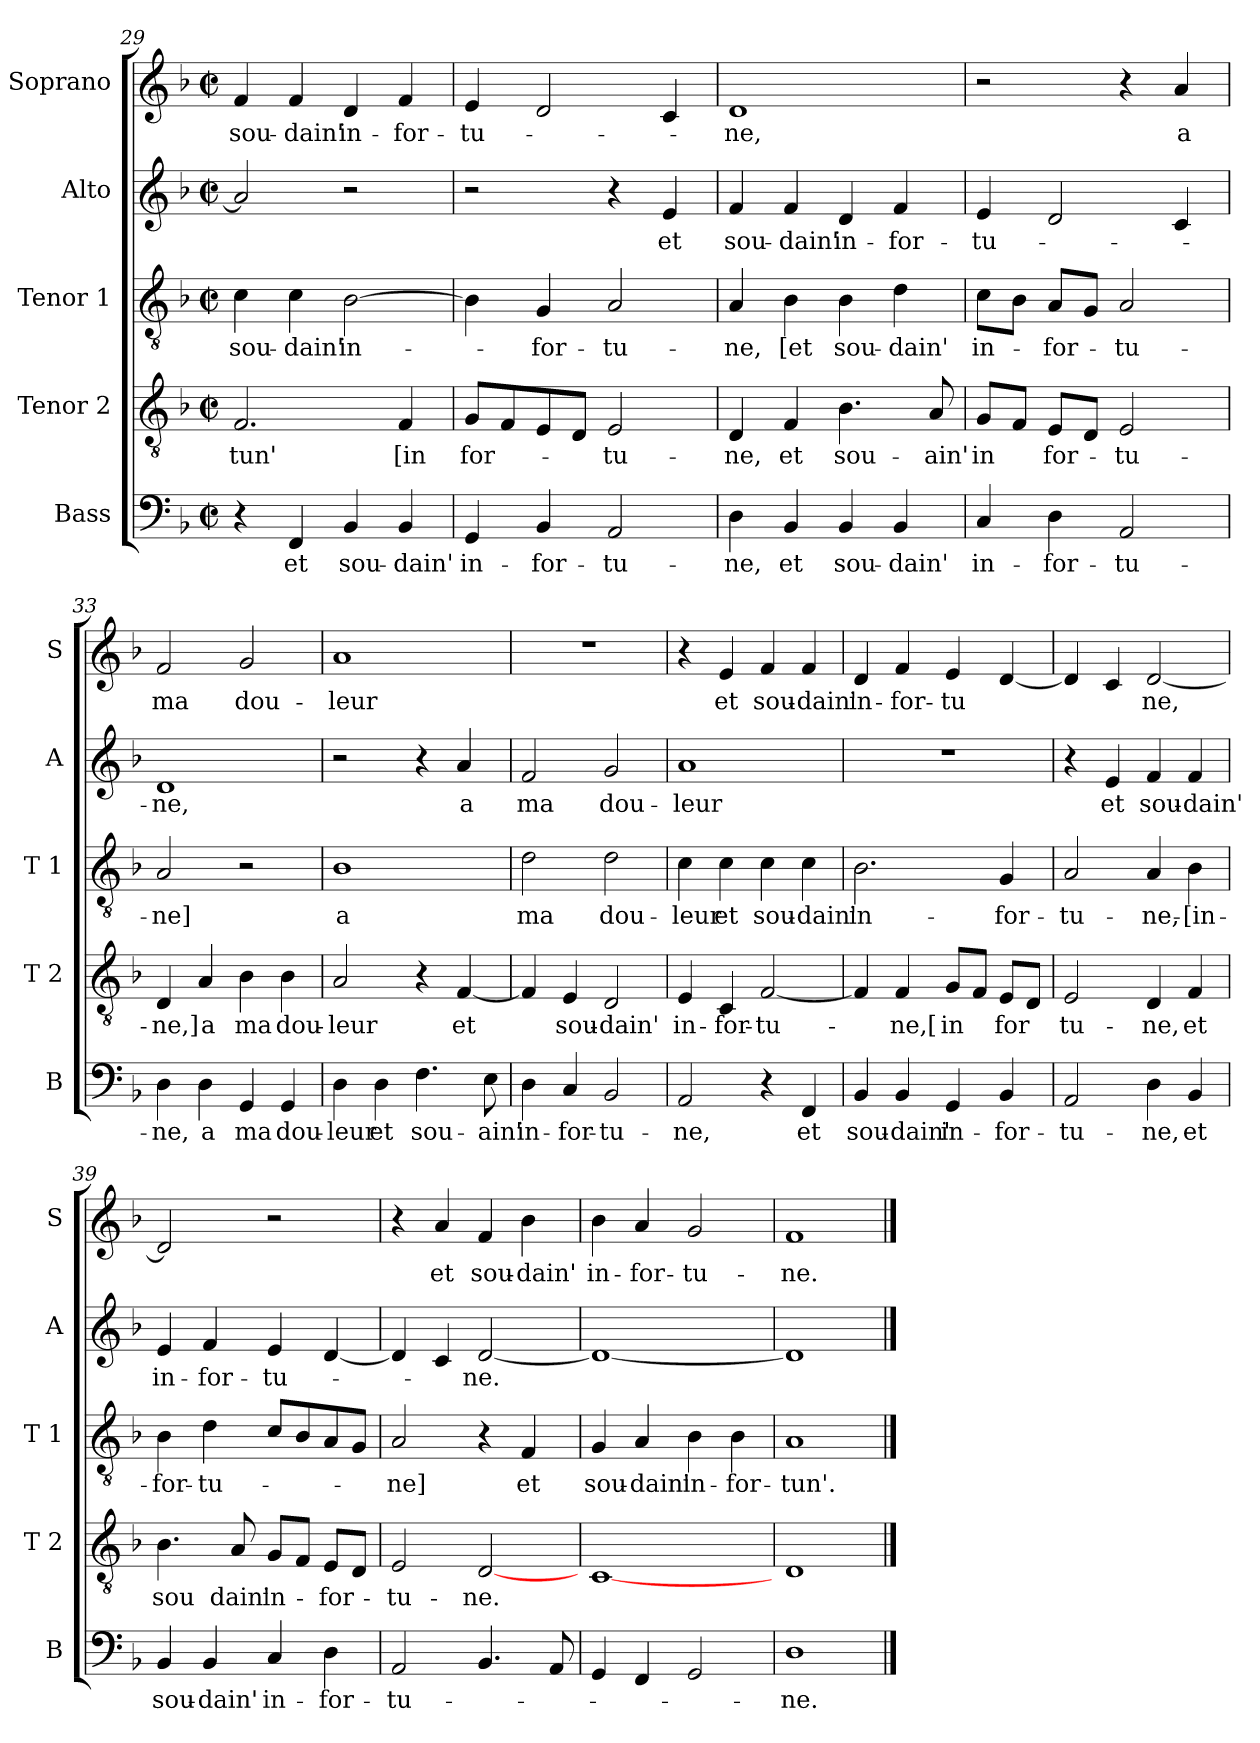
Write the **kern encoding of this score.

**kern	**text	**kern	**text	**kern	**text	**kern	**text	**kern	**text
*part5	*part5	*part4	*part4	*part3	*part3	*part2	*part2	*part1	*part1
*staff5	*staff5	*staff4	*staff4	*staff3	*staff3	*staff2	*staff2	*staff1	*staff1
*I"Bass	*	*I"Tenor 2	*	*I"Tenor 1	*	*I"Alto	*	*I"Soprano	*
*I'B	*	*I'T 2	*	*I'T 1	*	*I'A	*	*I'S	*
*clefF4	*	*clefGv2	*	*clefGv2	*	*clefG2	*	*clefG2	*
*k[b-]	*	*k[b-]	*	*k[b-]	*	*k[b-]	*	*k[b-]	*
*F:	*	*F:	*	*F:	*	*F:	*	*F:	*
*M2/2	*	*M2/2	*	*M2/2	*	*M2/2	*	*M2/2	*
*met(c|)	*	*met(c|)	*	*met(c|)	*	*met(c|)	*	*met(c|)	*
=29	=29	=29	=29	=29	=29	=29	=29	=29	=29
4r	.	2.F/	-tun'	4c\	sou-	2a/]	.	4f/	sou-
4FF/	et	.	.	4c\	-dain'	.	.	4f/	-dain'
4BB-/	sou-	.	.	[2B-\	in-	2r	.	4d/	in-
4BB-/	-dain'	4F/	[in	.	.	.	.	4f/	-for-
=30	=30	=30	=30	=30	=30	=30	=30	=30	=30
4GG/	in-	8G/L	for-	4B-\]	.	2r	.	4e/	-tu-
.	.	8F/	.	.	.	.	.	.	.
4BB-/	-for-	8E/	.	4G/	-for-	.	.	2d/	.
.	.	8D/J	.	.	.	.	.	.	.
2AA/	-tu-	2E/	-tu-	2A/	-tu-	4r	.	.	.
.	.	.	.	.	.	4e/	et	4c/	.
!!LO:PB:g=z
=31	=31	=31	=31	=31	=31	=31	=31	=31	=31
4D\	-ne,	4D/	-ne,	4A/	-ne,	4f/	sou-	1d	-ne,
4BB-/	et	4F/	et	4B-\	[et	4f/	-dain'	.	.
4BB-/	sou-	4.B-\	sou-	4B-\	sou-	4d/	in-	.	.
4BB-/	-dain'	.	.	4d\	-dain'	4f/	-for-	.	.
.	.	8A/	-ain'	.	.	.	.	.	.
=32	=32	=32	=32	=32	=32	=32	=32	=32	=32
4C/	in-	8G/L	in	8c\L	in-	4e/	-tu-	2r	.
.	.	8F/J	.	8B-\J	.	.	.	.	.
4D\	-for-	8E/L	for-	8A/L	-for-	2d/	.	.	.
.	.	8D/J	.	8G/J	.	.	.	.	.
2AA/	-tu-	2E/	-tu-	2A/	-tu-	.	.	4r	.
.	.	.	.	.	.	4c/	.	4a/	a
=33	=33	=33	=33	=33	=33	=33	=33	=33	=33
4D\	-ne,	4D/	-ne,]	2A/	-ne]	1d	-ne,	2f/	ma
4D\	a	4A/	a	.	.	.	.	.	.
4GG/	ma	4B-\	ma	2r	.	.	.	2g/	dou-
4GG/	dou-	4B-\	dou-	.	.	.	.	.	.
=34	=34	=34	=34	=34	=34	=34	=34	=34	=34
4D\	-leur	2A/	-leur	1B-	a	2r	.	1a	-leur
4D\	et	.	.	.	.	.	.	.	.
4.F\	sou-	4r	.	.	.	4r	.	.	.
.	.	[4F/	et	.	.	4a/	a	.	.
8E\	-ain'	.	.	.	.	.	.	.	.
=35	=35	=35	=35	=35	=35	=35	=35	=35	=35
4D\	in-	4F/]	.	2d\	ma	2f/	ma	1r	.
4C/	-for-	4E/	sou-	.	.	.	.	.	.
2BB-/	-tu-	2D/	-dain'	2d\	dou-	2g/	dou-	.	.
=36	=36	=36	=36	=36	=36	=36	=36	=36	=36
2AA/	-ne,	4E/	in-	4c\	-leur	1a	-leur	4r	.
.	.	4C/	-for-	4c\	et	.	.	4e/	et
4r	.	[2F/	-tu-	4c\	sou-	.	.	4f/	sou-
4FF/	et	.	.	4c\	-dain'	.	.	4f/	-dain'
!!LO:LB:g=z
=37	=37	=37	=37	=37	=37	=37	=37	=37	=37
4BB-/	sou-	4F/]	.	2.B-\	in-	1r	.	4d/	in-
4BB-/	-dain'	4F/	-ne,[	.	.	.	.	4f/	-for-
4GG/	in-	8G/L	in	.	.	.	.	4e/	-tu
.	.	8F/J	.	.	.	.	.	.	.
4BB-/	-for-	8E/L	for	4G/	-for-	.	.	[4d/	.
.	.	8D/J	.	.	.	.	.	.	.
=38	=38	=38	=38	=38	=38	=38	=38	=38	=38
2AA/	-tu-	2E/	tu-	2A/	-tu-	4r	.	4d/]	.
.	.	.	.	.	.	4e/	et	4c/	.
4D\	-ne,	4D/	-ne,	4A/	-ne,-	4f/	sou-	[2d/	ne,
4BB-/	et	4F/	et	4B-\	-[in-	4f/	-dain'	.	.
=39	=39	=39	=39	=39	=39	=39	=39	=39	=39
4BB-/	sou-	4.B-\	sou	4B-\	-for-	4e/	in-	2d/]	.
4BB-/	-dain'	.	.	4d\	-tu-	4f/	-for-	.	.
.	.	8A/	dain'	.	.	.	.	.	.
4C/	in-	8G/L	in-	8c/L	.	4e/	-tu-	2r	.
.	.	8F/J	.	8B-/	.	.	.	.	.
4D\	-for-	8E/L	-for-	8A/	.	[4d/	.	.	.
.	.	8D/J	.	8G/J	.	.	.	.	.
=40	=40	=40	=40	=40	=40	=40	=40	=40	=40
2AA/	-tu-	2E/	-tu-	2A/	-ne]	4d/]	.	4r	.
.	.	.	.	.	.	4c/	.	4a/	et
4.BB-/	.	[2D/	-ne.	4r	.	[2d/	-ne.	4f/	sou-
.	.	.	.	4F/	et	.	.	4b-\	-dain'
8AA/	.	.	.	.	.	.	.	.	.
=41	=41	=41	=41	=41	=41	=41	=41	=41	=41
4GG/	.	[1C	.	4G/	sou-	1d_	.	4b-\	in-
4FF/	.	.	.	4A/	-dain'	.	.	4a/	-for-
2GG/	.	.	.	4B-\	in-	.	.	2g/	-tu-
.	.	.	.	4B-\	-for-	.	.	.	.
=42	=42	=42	=42	=42	=42	=42	=42	=42	=42
1D	-ne.	1D	.	1A	-tun'.	1d]	.	1f	-ne.
==	==	==	==	==	==	==	==	==	==
*-	*-	*-	*-	*-	*-	*-	*-	*-	*-
